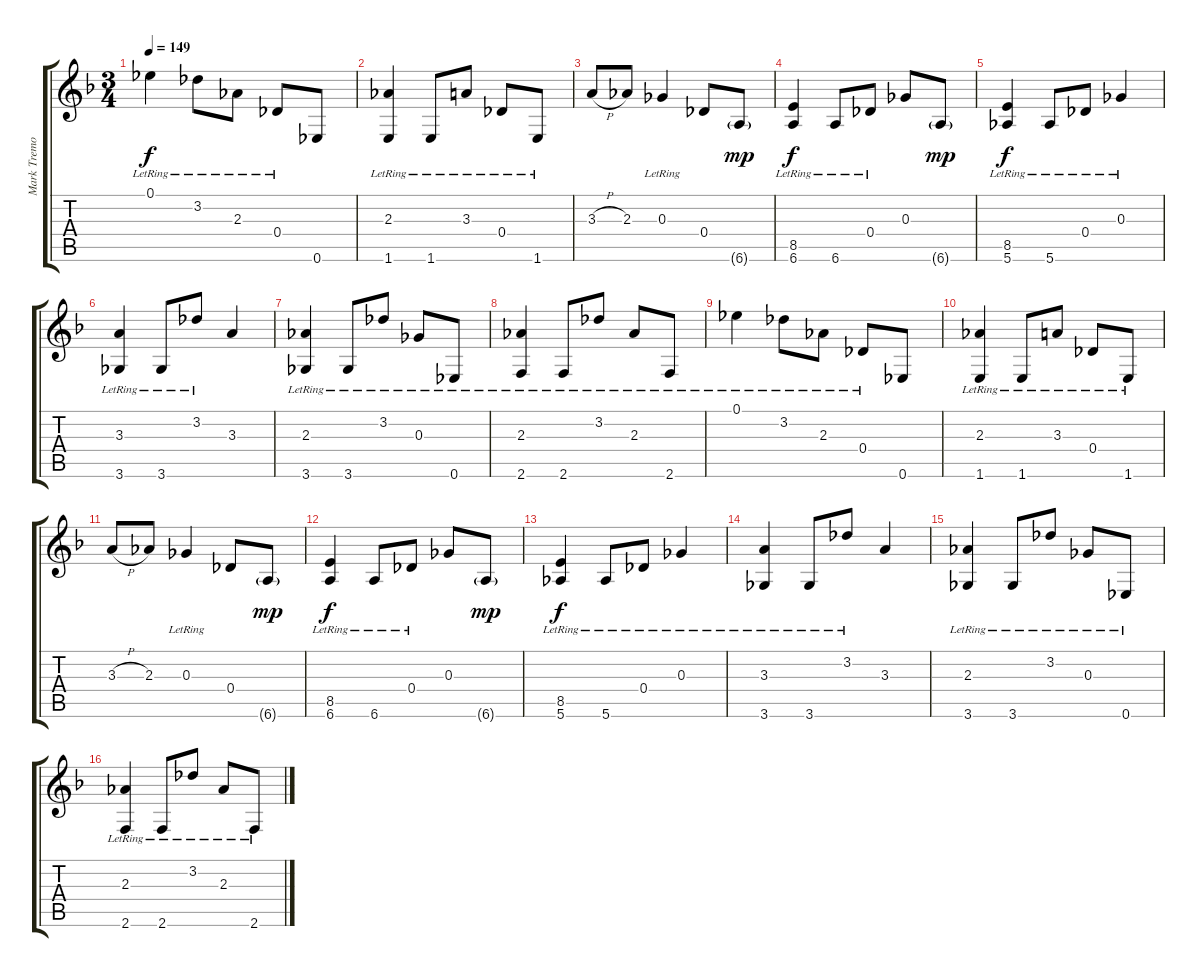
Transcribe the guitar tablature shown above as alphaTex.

\track ("Mark Tremonti" "Mark Tremo") {instrument electricguitarclean}
\staff {score tabs}
\tuning (Eb4 Bb3 Gb3 Db3 Ab2 Eb2) {hide}
\ts (3 4)
\tempo 149
\clef g2
\ks dminor
0.1{lr}.4{dy f} 3.2{lr}.8 2.3{lr}.8 0.4{lr}.8 0.6.8 |
(2.3{lr} 1.6).4 1.6{lr}.8 3.3{lr}.8 0.4{lr}.8 1.6{lr}.8 |
3.3{h}.8 2.3.8 0.3{lr}.4 0.4.8 6.6{g}.8{dy mp} |
(8.5{lr} 6.6).4{dy f} 6.6{lr}.8 0.4{lr}.8 0.3.8 6.6{g}.8{dy mp} |
(8.5{lr} 5.6).4{dy f} 5.6{lr}.8 0.4{lr}.8 0.3{lr}.4 |
(3.3{lr} 3.6{lr}).4 3.6{lr}.8 3.2{lr}.8 3.3.4 |
(2.3{lr} 3.6{lr}).4 3.6{lr}.8 3.2{lr}.8 0.3{lr}.8 0.6{lr}.8 |
(2.3{lr} 2.6{lr}).4 2.6{lr}.8 3.2{lr}.8 2.3{lr}.8 2.6{lr}.8 |
0.1{lr}.4 3.2{lr}.8 2.3{lr}.8 0.4{lr}.8 0.6.8 |
(2.3{lr} 1.6).4 1.6{lr}.8 3.3{lr}.8 0.4{lr}.8 1.6{lr}.8 |
3.3{h}.8 2.3.8 0.3{lr}.4 0.4.8 6.6{g}.8{dy mp} |
(8.5{lr} 6.6).4{dy f} 6.6{lr}.8 0.4{lr}.8 0.3.8 6.6{g}.8{dy mp} |
(8.5{lr} 5.6).4{dy f} 5.6{lr}.8 0.4{lr}.8 0.3{lr}.4 |
(3.3{lr} 3.6{lr}).4 3.6{lr}.8 3.2{lr}.8 3.3.4 |
(2.3{lr} 3.6{lr}).4 3.6{lr}.8 3.2{lr}.8 0.3{lr}.8 0.6{lr}.8 |
(2.3{lr} 2.6{lr}).4 2.6{lr}.8 3.2{lr}.8 2.3{lr}.8 2.6{lr}.8
